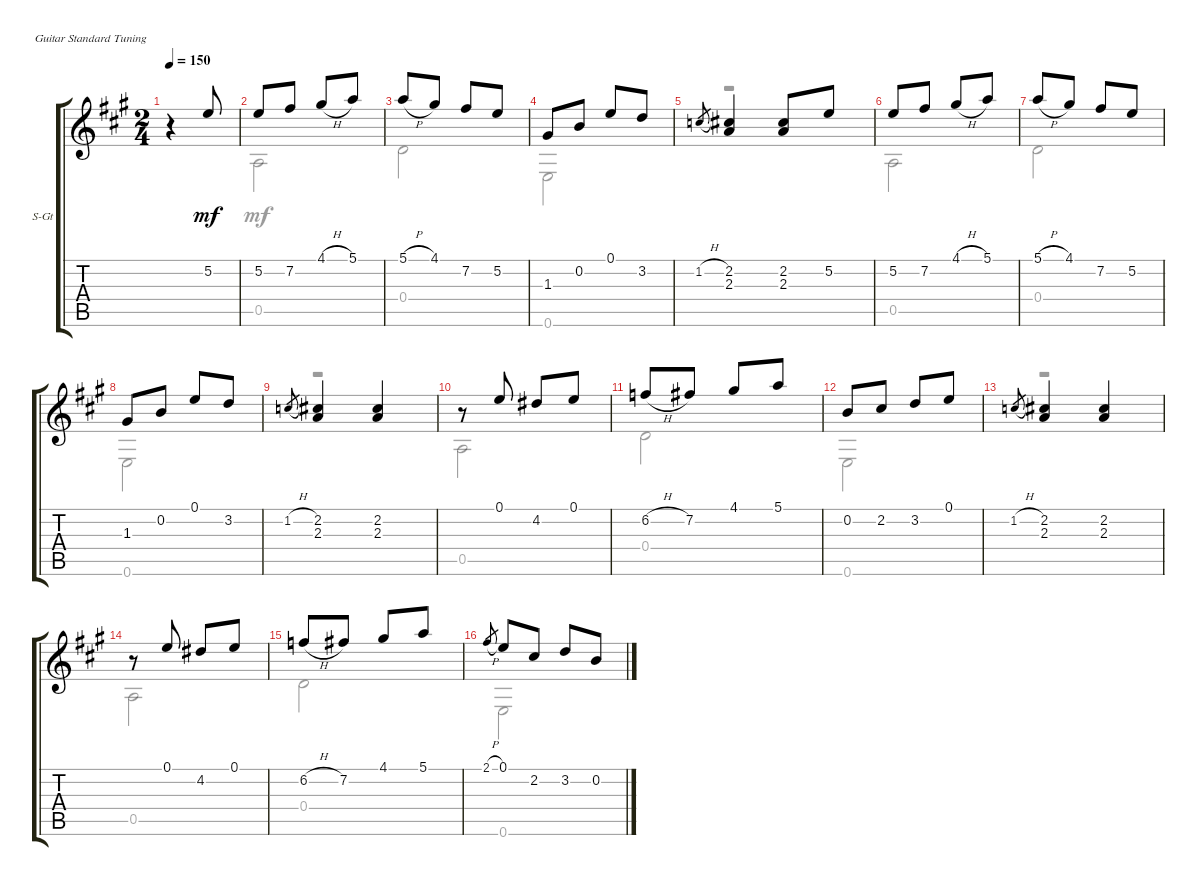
\defaultSystemsLayout 4
\bracketExtendMode groupsimilarinstruments
\firstSystemTrackNameOrientation horizontal
\otherSystemsTrackNameOrientation horizontal
\track ("Acoustic guitar" "S-Gt") {instrument acousticguitarsteel}
\staff {score tabs}
\tuning (E4 B3 G3 D3 A2 E2)
\voice
\ts (2 4)
\ac
\tempo 150
\clef g2
\ks a
r.4{dy mf instrument acousticguitarsteel} 5.2.8{beam invert} |
5.2.8 7.2.8 4.1{h}.8 5.1.8 |
5.1{h}.8 4.1.8 7.2.8 5.2.8 |
1.3.8 0.2.8 0.1.8 3.2.8 |
1.2{h}.8{gr} (2.2 2.3).4 (2.2 2.3).8 5.2.8 |
5.2.8 7.2.8 4.1{h}.8 5.1.8 |
5.1{h}.8 4.1.8 7.2.8 5.2.8 |
1.3.8 0.2.8 0.1.8 3.2.8 |
1.2{h}.8{gr} (2.2 2.3).4 (2.2 2.3).4 |
r.8 0.1.8 4.2.8 0.1.8 |
6.2{h}.8 7.2.8 4.1.8 5.1.8 |
0.2.8 2.2.8 3.2.8 0.1.8 |
1.2{h}.8{gr} (2.2 2.3).4 (2.2 2.3).4 |
r.8 0.1.8 4.2.8 0.1.8 |
6.2{h}.8 7.2.8 4.1.8 5.1.8 |
2.1{h}.8{gr} 0.1.8 2.2.8 3.2.8 0.2.8
\voice
\clef g2
\ottava regular
\simile none
\ks a
|
0.5.2 |
0.4.2 |
0.6.2 |
r.2 |
0.5.2 |
0.4.2 |
0.6.2 |
r.2 |
0.5.2 |
0.4.2 |
0.6.2 |
r.2 |
0.5.2 |
0.4.2 |
0.6.2
